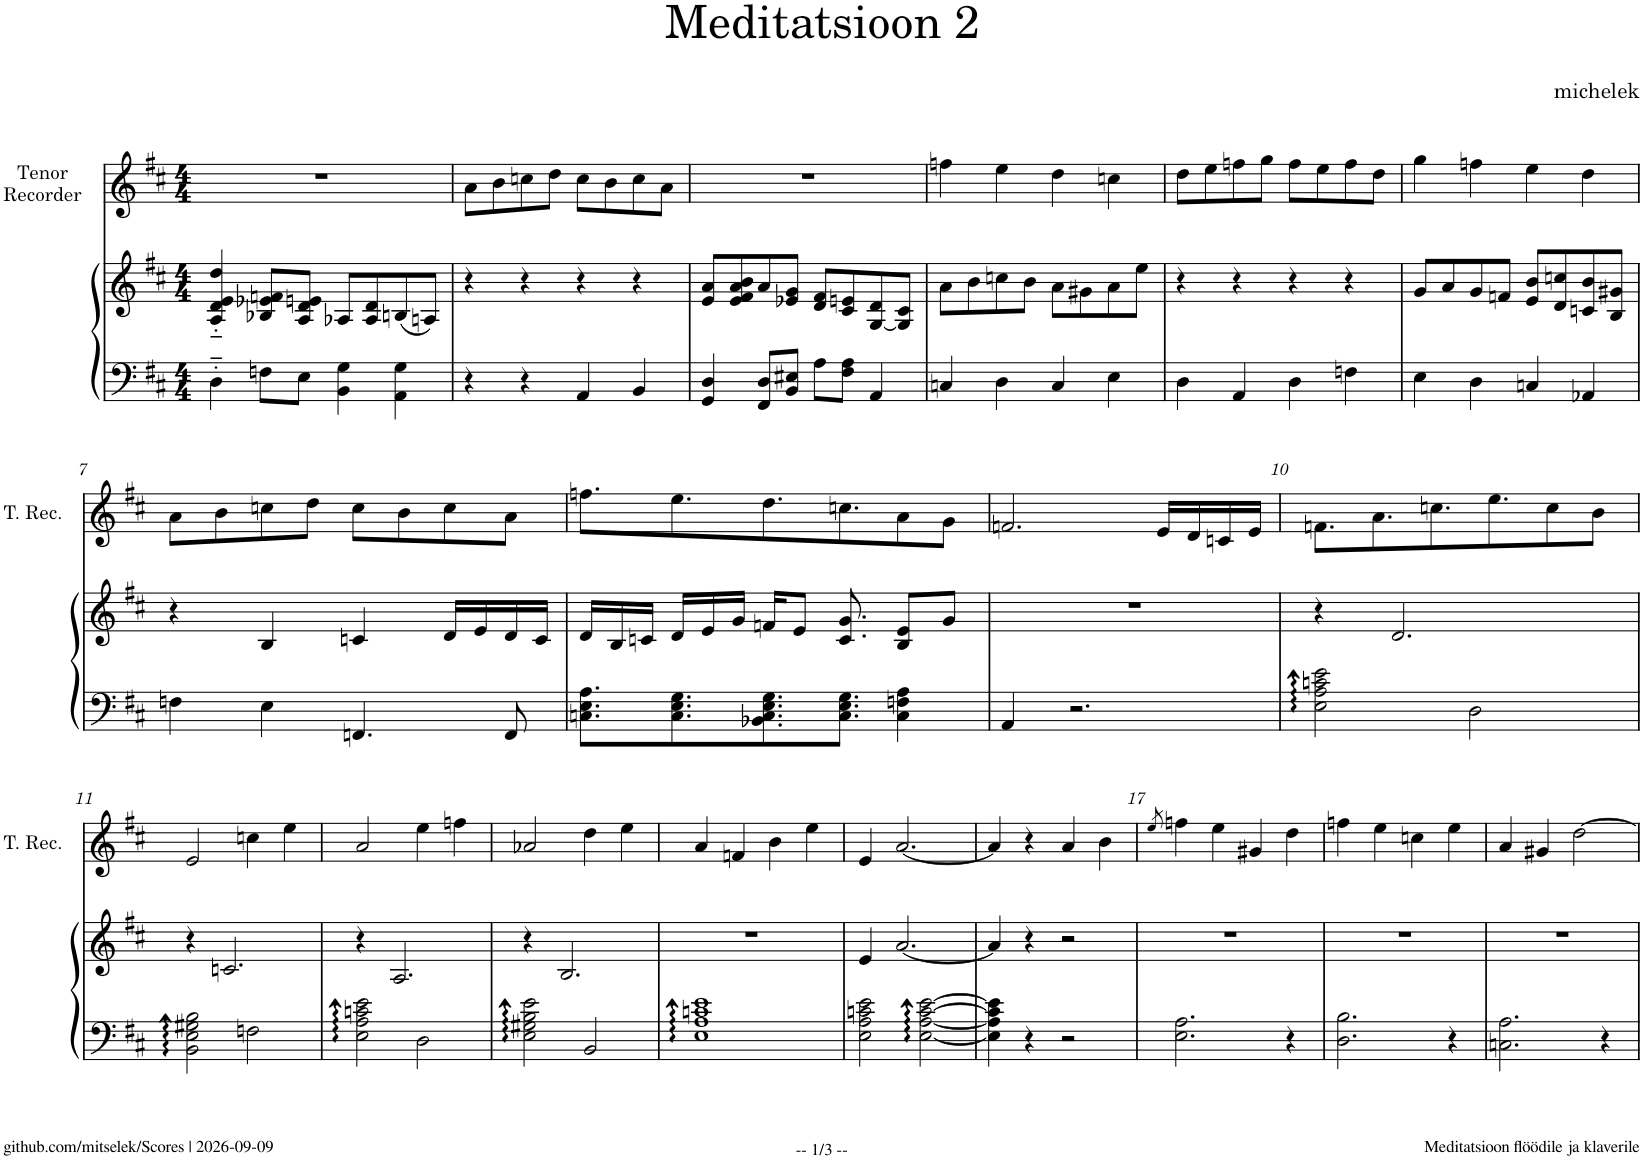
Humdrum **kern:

**kern	**kern	**kern
*part2	*part2	*part1
*staff3	*staff2	*staff1
*I"Piano	*	*I"Tenor Recorder
*I'Pno	*	*I'T. Rec.
*clefF4	*clefG2	*clefG2
*k[f#c#]	*k[f#c#]	*k[f#c#]
*M4/4	*M4/4	*M4/4
=1	=1	=1
4D'~\	4A/'~ 4d/'~ 4e/'~ 4dd/'~	1r
8Fn\L	8B-X/ 8e-X/ 8fn/L	.
8E\J	8A/ 8d/ 8en/J	.
4BB\ 4G\	8A-X/L	.
.	8A-/ 8d/	.
4AA\ 4G\	(8Bn/	.
.	8An/J)	.
=2	=2	=2
4r	4r	8a\L
.	.	8b\
4r	4r	8ccn\
.	.	8dd\J
4AA/	4r	8cc\L
.	.	8b\
4BB/	4r	8cc\
.	.	8a\J
=3	=3	=3
4GG/ 4D/	8e/ 8a/L	1r
.	8e/ 8f#/ 8a/ 8b/	.
8FF#/ 8D/L	8a/	.
8BB/ 8E#X/J	8e-X/ 8g/J	.
8A\L	8d/ 8f#/L	.
8F#\ 8A\J	8c#/ 8en/	.
4AA/	[8G/ 8d/	.
.	8G/] 8c#/J	.
=4	=4	=4
4Cn/	8a\L	4ffn\
.	8b\	.
4D\	8ccn\	4ee\
.	8b\J	.
4C/	8a\L	4dd\
.	8g#X\	.
4E\	8a\	4ccn\
.	8ee\J	.
=5	=5	=5
4D\	4r	8dd\L
.	.	8ee\
4AA/	4r	8ffn\
.	.	8gg\J
4D\	4r	8ff\L
.	.	8ee\
4Fn\	4r	8ff\
.	.	8dd\J
=6	=6	=6
4E\	8g/L	4gg\
.	8a/	.
4D\	8g/	4ffn\
.	8fn/J	.
4Cn/	8e/ 8b/L	4ee\
.	8d/ 8ccn/	.
4AA-X/	8cn/ 8b/	4dd\
.	8B/ 8g#X/J	.
!!LO:LB:g=z
=7	=7	=7
4Fn\	4r	8a\L
.	.	8b\
4E\	4B/	8ccn\
.	.	8dd\J
4.FFn/	4cn/	8cc\L
.	.	8b\
.	16d/LL	8cc\
.	16e/	.
8FF/	16d/	8a\J
.	16c/JJ	.
=8	=8	=8
8.Cn\ 8.E\ 8.A\L	16d/LL	8.ffn\L
.	16B/	.
.	16cn/JJ	.
8.C\ 8.E\ 8.G\	16d/LL	8.ee\
.	16e/	.
.	16g/JJ	.
8.BB-X\ 8.C\ 8.E\ 8.G\	16fn/KL	8.dd\
.	8e/J	.
8.C\ 8.E\ 8.G\J	8.c/ 8.g/	8.ccn\
4C\ 4Fn\ 4A\	8B/ 8e/L	8a\
.	8g/J	8g\J
=9	=9	=9
4AA/	1r	2.fn/
2.r	.	.
.	.	16e/LL
.	.	16d/
.	.	16cn/
.	.	16e/JJ
=10	=10	=10
2E\ 2A\ 2cn\ 2e\	4r	8.fn\L
.	.	8.a\
.	2.d/	.
.	.	8.ccn\
2D\	.	.
.	.	8.ee\
.	.	8cc\
.	.	8b\J
!!LO:LB:g=z
=11	=11	=11
2BB\ 2E\ 2G#X\ 2B\	4r	2e/
.	2.cn/	.
2Fn\	.	4ccn\
.	.	4ee\
=12	=12	=12
2E\ 2A\ 2cn\ 2e\	4r	2a/
.	2.A/	.
2D\	.	4ee\
.	.	4ffn\
=13	=13	=13
2E\ 2G#X\ 2B\ 2e\	4r	2a-X/
.	2.B/	.
2BB/	.	4dd\
.	.	4ee\
=14	=14	=14
1E 1A 1cn 1e	1r	4a/
.	.	4fn/
.	.	4b\
.	.	4ee\
=15	=15	=15
2E\ 2A\ 2cn\ 2e\	4e/	4e/
.	[2.a/	[2.a/
[2E\ [2A\ [2c\ [2e\	.	.
=16	=16	=16
4E\] 4A\] 4c\] 4e\]	4a/]	4a/]
4r	4r	4r
2r	2r	4a/
.	.	4b\
=17	=17	=17
.	.	8qee/
2.E\ 2.A\	1r	4ffn\
.	.	4ee\
.	.	4g#X/
4r	.	4dd\
=18	=18	=18
2.D\ 2.B\	1r	4ffn\
.	.	4ee\
.	.	4ccn\
4r	.	4ee\
=19	=19	=19
2.Cn\ 2.A\	1r	4a/
.	.	4g#X/
.	.	[2dd\
4r	.	.
=	=	=
*-	*-	*-
